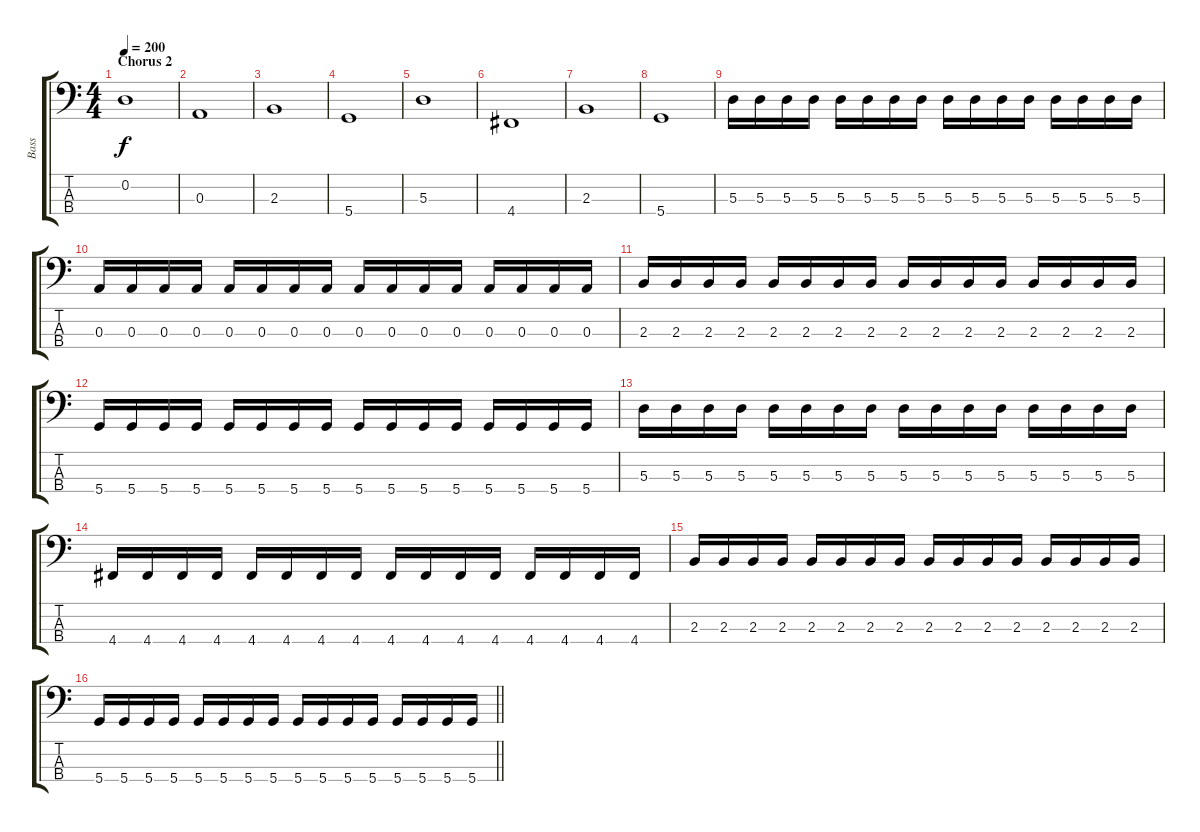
\track ("Bass" "Bass") {instrument electricbasspick}
\staff {score tabs}
\tuning (G2 D2 A1 D1) {hide}
\ts (4 4)
\section ("" "Chorus 2")
\tempo 200
\clef f4
\ks c
0.2.1{dy f} |
0.3.1 |
2.3.1 |
5.4.1 |
5.3.1 |
4.4.1 |
2.3.1 |
5.4.1 |
5.3.16 5.3.16 5.3.16 5.3.16 5.3.16 5.3.16 5.3.16 5.3.16 5.3.16 5.3.16 5.3.16 5.3.16 5.3.16 5.3.16 5.3.16 5.3.16 |
0.3.16 0.3.16 0.3.16 0.3.16 0.3.16 0.3.16 0.3.16 0.3.16 0.3.16 0.3.16 0.3.16 0.3.16 0.3.16 0.3.16 0.3.16 0.3.16 |
2.3.16 2.3.16 2.3.16 2.3.16 2.3.16 2.3.16 2.3.16 2.3.16 2.3.16 2.3.16 2.3.16 2.3.16 2.3.16 2.3.16 2.3.16 2.3.16 |
5.4.16 5.4.16 5.4.16 5.4.16 5.4.16 5.4.16 5.4.16 5.4.16 5.4.16 5.4.16 5.4.16 5.4.16 5.4.16 5.4.16 5.4.16 5.4.16 |
5.3.16 5.3.16 5.3.16 5.3.16 5.3.16 5.3.16 5.3.16 5.3.16 5.3.16 5.3.16 5.3.16 5.3.16 5.3.16 5.3.16 5.3.16 5.3.16 |
4.4.16 4.4.16 4.4.16 4.4.16 4.4.16 4.4.16 4.4.16 4.4.16 4.4.16 4.4.16 4.4.16 4.4.16 4.4.16 4.4.16 4.4.16 4.4.16 |
2.3.16 2.3.16 2.3.16 2.3.16 2.3.16 2.3.16 2.3.16 2.3.16 2.3.16 2.3.16 2.3.16 2.3.16 2.3.16 2.3.16 2.3.16 2.3.16 |
\barLineRight lightlight
5.4.16 5.4.16 5.4.16 5.4.16 5.4.16 5.4.16 5.4.16 5.4.16 5.4.16 5.4.16 5.4.16 5.4.16 5.4.16 5.4.16 5.4.16 5.4.16
